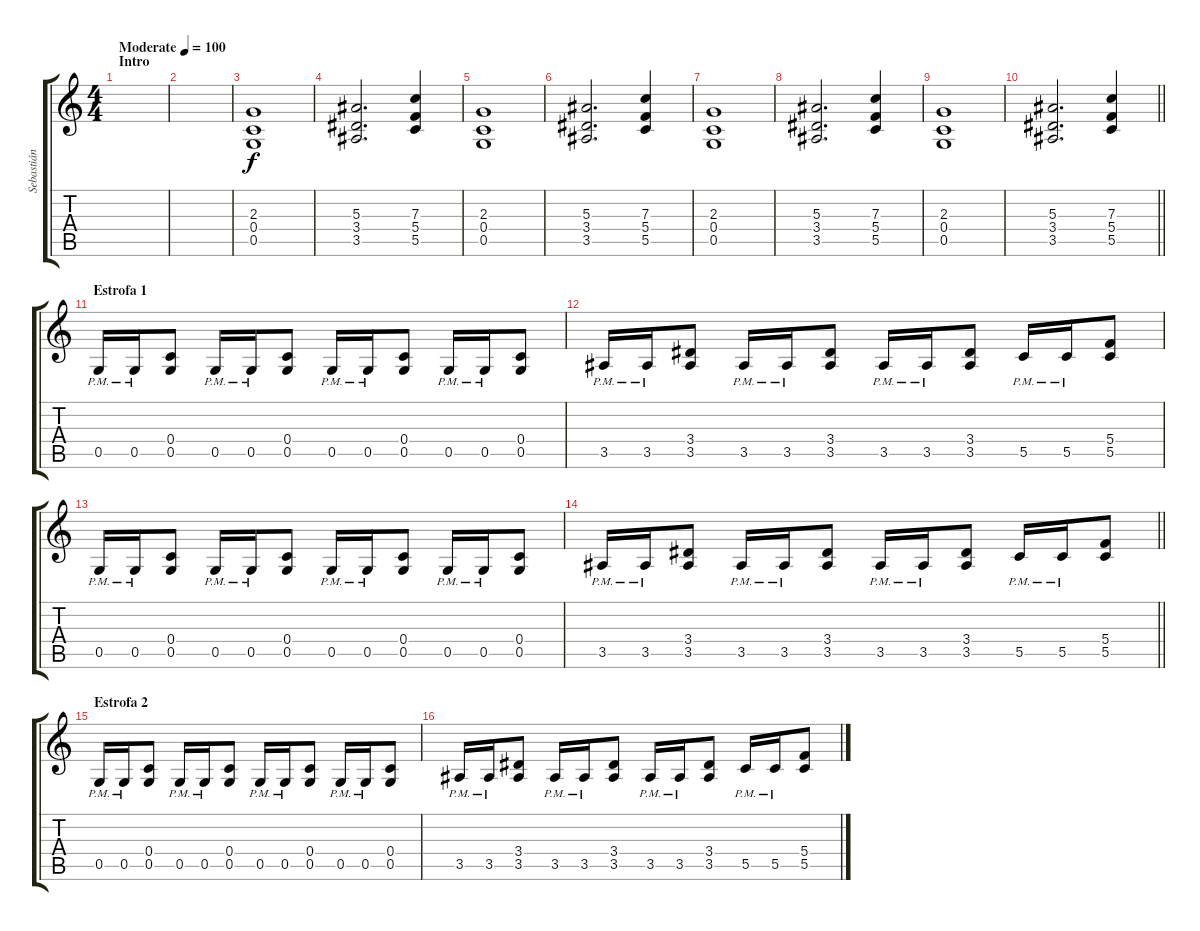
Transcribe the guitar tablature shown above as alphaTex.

\track ("Sebastián" "Sebastián") {instrument distortionguitar}
\staff {score tabs}
\tuning (D4 A3 F3 C3 G2 D2) {hide}
\ts (4 4)
\section ("" "Intro")
\tempo (100 "Moderate")
\clef g2
\ks c
|
|
(2.3 0.4 0.5).1 |
(5.3 3.4 3.5).2{d} (7.3 5.4 5.5).4 |
(2.3 0.4 0.5).1 |
(5.3 3.4 3.5).2{d} (7.3 5.4 5.5).4 |
(2.3 0.4 0.5).1 |
(5.3 3.4 3.5).2{d} (7.3 5.4 5.5).4 |
(2.3 0.4 0.5).1 |
\barLineRight lightlight
(5.3 3.4 3.5).2{d} (7.3 5.4 5.5).4 |
\section ("" "Estrofa 1")
0.5{pm}.16 0.5{pm}.16 (0.4 0.5).8 0.5{pm}.16 0.5{pm}.16 (0.4 0.5).8 0.5{pm}.16 0.5{pm}.16 (0.4 0.5).8 0.5{pm}.16 0.5{pm}.16 (0.4 0.5).8 |
3.5{pm}.16 3.5{pm}.16 (3.4 3.5).8 3.5{pm}.16 3.5{pm}.16 (3.4 3.5).8 3.5{pm}.16 3.5{pm}.16 (3.4 3.5).8 5.5{pm}.16 5.5{pm}.16 (5.4 5.5).8 |
0.5{pm}.16 0.5{pm}.16 (0.4 0.5).8 0.5{pm}.16 0.5{pm}.16 (0.4 0.5).8 0.5{pm}.16 0.5{pm}.16 (0.4 0.5).8 0.5{pm}.16 0.5{pm}.16 (0.4 0.5).8 |
\barLineRight lightlight
3.5{pm}.16 3.5{pm}.16 (3.4 3.5).8 3.5{pm}.16 3.5{pm}.16 (3.4 3.5).8 3.5{pm}.16 3.5{pm}.16 (3.4 3.5).8 5.5{pm}.16 5.5{pm}.16 (5.4 5.5).8 |
\section ("" "Estrofa 2")
0.5{pm}.16 0.5{pm}.16 (0.4 0.5).8 0.5{pm}.16 0.5{pm}.16 (0.4 0.5).8 0.5{pm}.16 0.5{pm}.16 (0.4 0.5).8 0.5{pm}.16 0.5{pm}.16 (0.4 0.5).8 |
3.5{pm}.16 3.5{pm}.16 (3.4 3.5).8 3.5{pm}.16 3.5{pm}.16 (3.4 3.5).8 3.5{pm}.16 3.5{pm}.16 (3.4 3.5).8 5.5{pm}.16 5.5{pm}.16 (5.4 5.5).8
